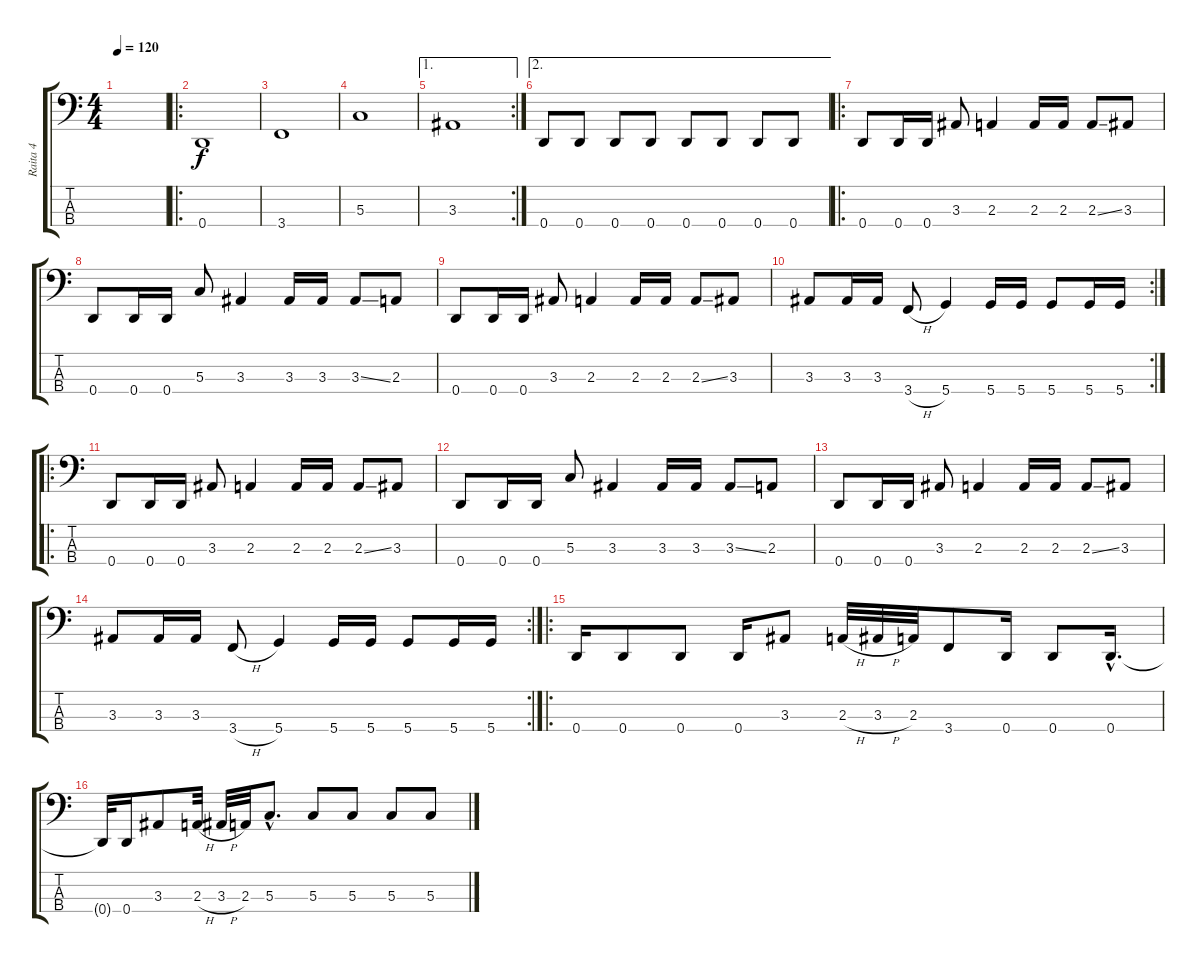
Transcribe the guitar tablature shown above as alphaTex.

\track ("Raita 4" "Raita 4") {instrument electricbassfinger}
\staff {score tabs}
\tuning (F2 C2 G1 D1) {hide}
\ts (4 4)
\tempo 120
\clef f4
\ks c
|
\ro
0.4.1 |
3.4.1 |
5.3.1 |
\ae 1
\rc 2
3.3.1 |
\ae 2
0.4.8 0.4.8 0.4.8 0.4.8 0.4.8 0.4.8 0.4.8 0.4.8 |
\ro
0.4.8 0.4.16 0.4.16 3.3.8 2.3.4 2.3.16 2.3.16 2.3{ss}.8 3.3.8 |
0.4.8 0.4.16 0.4.16 5.3.8 3.3.4 3.3.16 3.3.16 3.3{ss}.8 2.3.8 |
0.4.8 0.4.16 0.4.16 3.3.8 2.3.4 2.3.16 2.3.16 2.3{ss}.8 3.3.8 |
\rc 2
3.3.8 3.3.16 3.3.16 3.4{h}.8 5.4.4 5.4.16 5.4.16 5.4.8 5.4.16 5.4.16 |
\ro
0.4.8 0.4.16 0.4.16 3.3.8 2.3.4 2.3.16 2.3.16 2.3{ss}.8 3.3.8 |
0.4.8 0.4.16 0.4.16 5.3.8 3.3.4 3.3.16 3.3.16 3.3{ss}.8 2.3.8 |
0.4.8 0.4.16 0.4.16 3.3.8 2.3.4 2.3.16 2.3.16 2.3{ss}.8 3.3.8 |
\rc 2
3.3.8 3.3.16 3.3.16 3.4{h}.8 5.4.4 5.4.16 5.4.16 5.4.8 5.4.16 5.4.16 |
\ro
0.4.16 0.4.8 0.4.8 0.4.16 3.3.8 2.3{h}.32 3.3{h}.32 2.3.32 3.4.8 0.4.16 0.4.8 0.4{hac}.16{d} |
0.4{t}.32 0.4.16 3.3.8 2.3{h}.32 3.3{h}.32 2.3.32 5.3{hac}.8{d} 5.3.8 5.3.8 5.3.8 5.3.8
